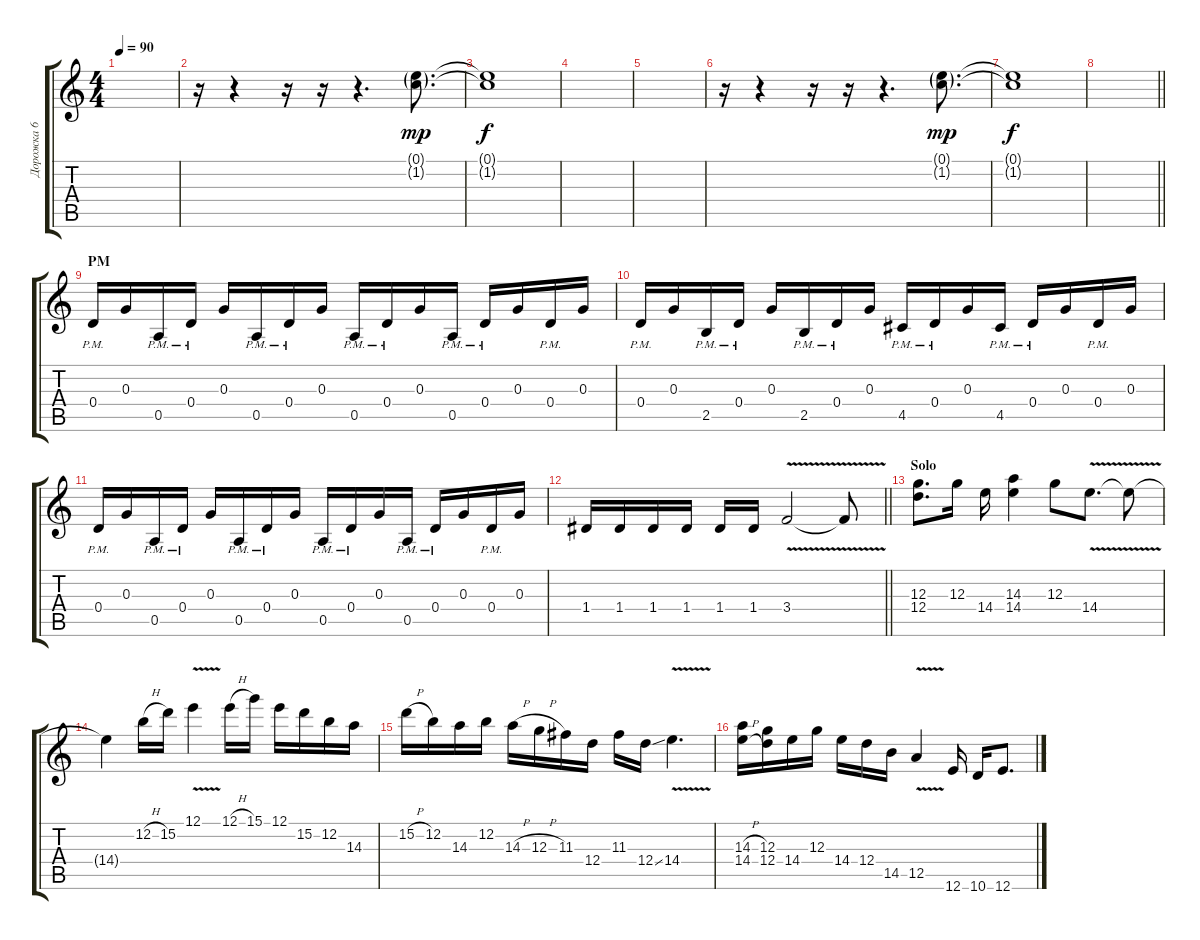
\track ("Дорожка 6" "Дорожка 6") {instrument overdrivenguitar}
\staff {score tabs}
\tuning (E4 B3 G3 D3 A2 E2) {hide}
\ts (4 4)
\tempo 90
\clef g2
\ks c
|
r.16 r.4 r.16 r.16 r.4{d} (0.1{g} 1.2{g}).8{d dy mp volume 0} |
(0.1{t} 1.2{t}).1{dy f} |
|
|
r.16 r.4 r.16 r.16 r.4{d volume 12} (0.1{g} 1.2{g}).8{d dy mp volume 0} |
(0.1{t} 1.2{t}).1{dy f} |
\barLineRight lightlight
|
\section ("" "PM")
0.4{pm}.16{volume 13} 0.3.16 0.5{pm}.16 0.4{pm}.16 0.3.16 0.5{pm}.16 0.4{pm}.16 0.3.16 0.5{pm}.16 0.4{pm}.16 0.3.16 0.5{pm}.16 0.4{pm}.16 0.3.16 0.4{pm}.16 0.3.16 |
0.4{pm}.16 0.3.16 2.5{pm}.16 0.4{pm}.16 0.3.16 2.5{pm}.16 0.4{pm}.16 0.3.16 4.5{pm}.16 0.4{pm}.16 0.3.16 4.5{pm}.16 0.4{pm}.16 0.3.16 0.4{pm}.16 0.3.16 |
0.4{pm}.16 0.3.16 0.5{pm}.16 0.4{pm}.16 0.3.16 0.5{pm}.16 0.4{pm}.16 0.3.16 0.5{pm}.16 0.4{pm}.16 0.3.16 0.5{pm}.16 0.4{pm}.16 0.3.16 0.4{pm}.16 0.3.16 |
\barLineRight lightlight
1.4.16 1.4.16 1.4.16 1.4.16 1.4.16 1.4.16 3.4{v}.2 3.4{t}.8 |
\section ("" "Solo")
(12.3 12.4).8{d instrument overdrivenguitar} 12.3.16 14.4.16 (14.3 14.4).4 12.3.8 14.4{v}.8{d} 14.4{t}.8 |
14.4{t}.4 12.2{h}.16 15.2.16 12.1{v}.4 12.1{h}.16 15.1.16 12.1.16 15.2.16 12.2.16 14.3.16 |
15.2{h}.16 12.2.16 14.3.16 12.2.16 14.3{h}.16 12.3{h}.16 11.3.16 12.4.16 11.3.16 12.4{ss}.16 14.4{v}.4{d} |
(14.3{h} 14.4{h}).16 (12.3 12.4).16 14.4.16 12.3.16 14.4.16 12.4.16 14.5.16 12.5{v}.4 12.6.16 10.6.16 12.6.8{d}
